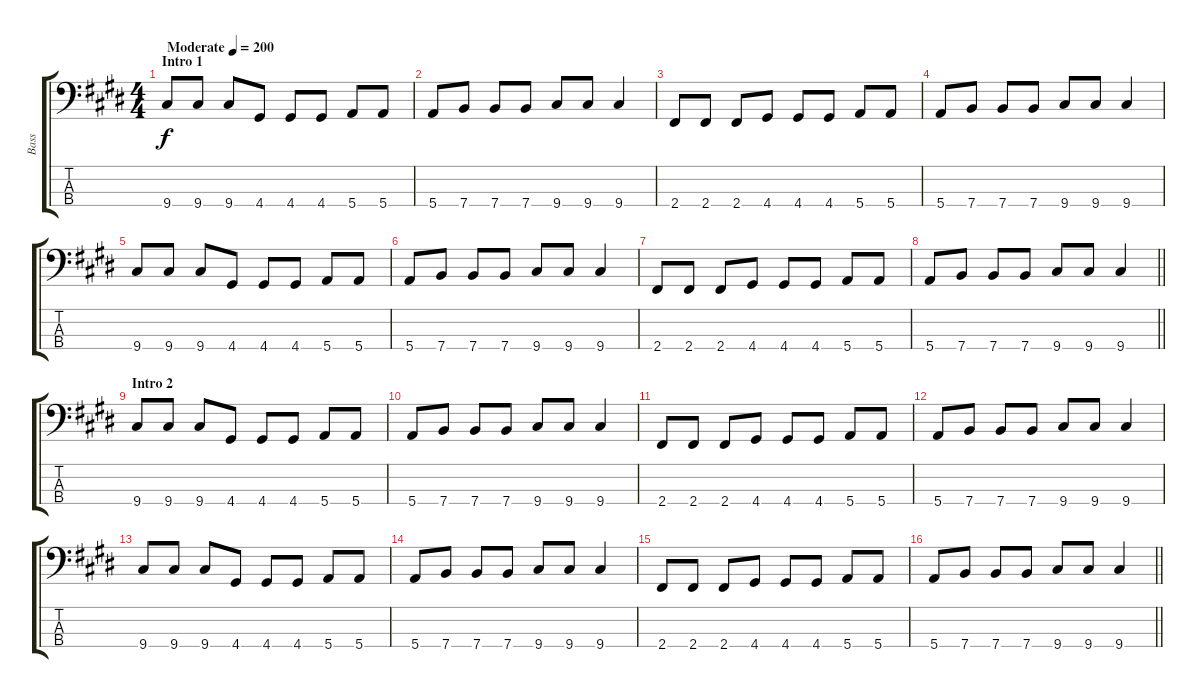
\track ("Bass" "Bass") {instrument electricbasspick}
\staff {score tabs}
\tuning (G2 D2 A1 E1) {hide}
\ts (4 4)
\section ("" "Intro 1")
\tempo (200 "Moderate")
\clef f4
\ks e
9.4.8{dy f instrument electricbasspick} 9.4.8 9.4.8 4.4.8 4.4.8 4.4.8 5.4.8 5.4.8 |
5.4.8 7.4.8 7.4.8 7.4.8 9.4.8 9.4.8 9.4.4 |
2.4.8 2.4.8 2.4.8 4.4.8 4.4.8 4.4.8 5.4.8 5.4.8 |
5.4.8 7.4.8 7.4.8 7.4.8 9.4.8 9.4.8 9.4.4 |
9.4.8 9.4.8 9.4.8 4.4.8 4.4.8 4.4.8 5.4.8 5.4.8 |
5.4.8 7.4.8 7.4.8 7.4.8 9.4.8 9.4.8 9.4.4 |
2.4.8 2.4.8 2.4.8 4.4.8 4.4.8 4.4.8 5.4.8 5.4.8 |
\barLineRight lightlight
5.4.8 7.4.8 7.4.8 7.4.8 9.4.8 9.4.8 9.4.4 |
\section ("" "Intro 2")
9.4.8 9.4.8 9.4.8 4.4.8 4.4.8 4.4.8 5.4.8 5.4.8 |
5.4.8 7.4.8 7.4.8 7.4.8 9.4.8 9.4.8 9.4.4 |
2.4.8 2.4.8 2.4.8 4.4.8 4.4.8 4.4.8 5.4.8 5.4.8 |
5.4.8 7.4.8 7.4.8 7.4.8 9.4.8 9.4.8 9.4.4 |
9.4.8 9.4.8 9.4.8 4.4.8 4.4.8 4.4.8 5.4.8 5.4.8 |
5.4.8 7.4.8 7.4.8 7.4.8 9.4.8 9.4.8 9.4.4 |
2.4.8 2.4.8 2.4.8 4.4.8 4.4.8 4.4.8 5.4.8 5.4.8 |
\barLineRight lightlight
5.4.8 7.4.8 7.4.8 7.4.8 9.4.8 9.4.8 9.4.4
